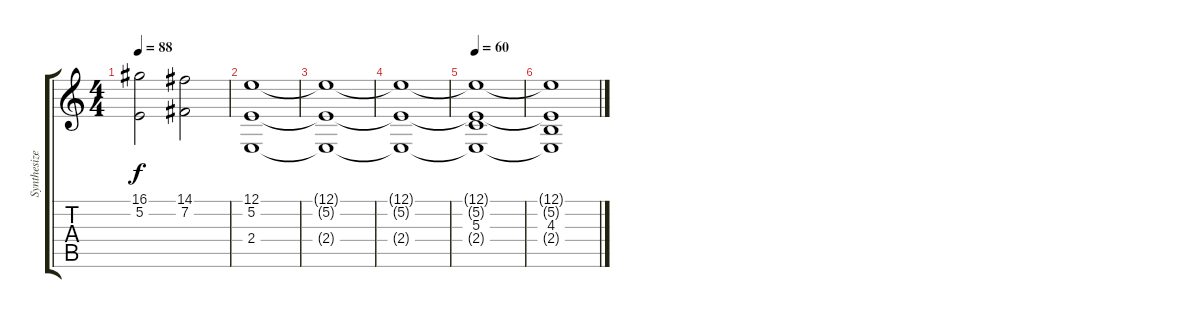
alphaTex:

\track ("Synthesizer" "Synthesize") {instrument stringensemble2}
\staff {score tabs}
\tuning (E4 B3 G3 D3 A2 E2) {hide}
\ts (4 4)
\tempo 88
\clef g2
\ks c
(16.1 5.2).2{dy f} (14.1 7.2).2 |
(12.1 5.2 2.4).1 |
(12.1{t} 5.2{t} 2.4{t}).1 |
(12.1{t} 5.2{t} 2.4{t}).1 |
\tempo 60
(12.1{t} 5.2{t} 5.3 2.4{t}).1 |
(12.1{t} 5.2{t} 4.3 2.4{t}).1{volume 2}
